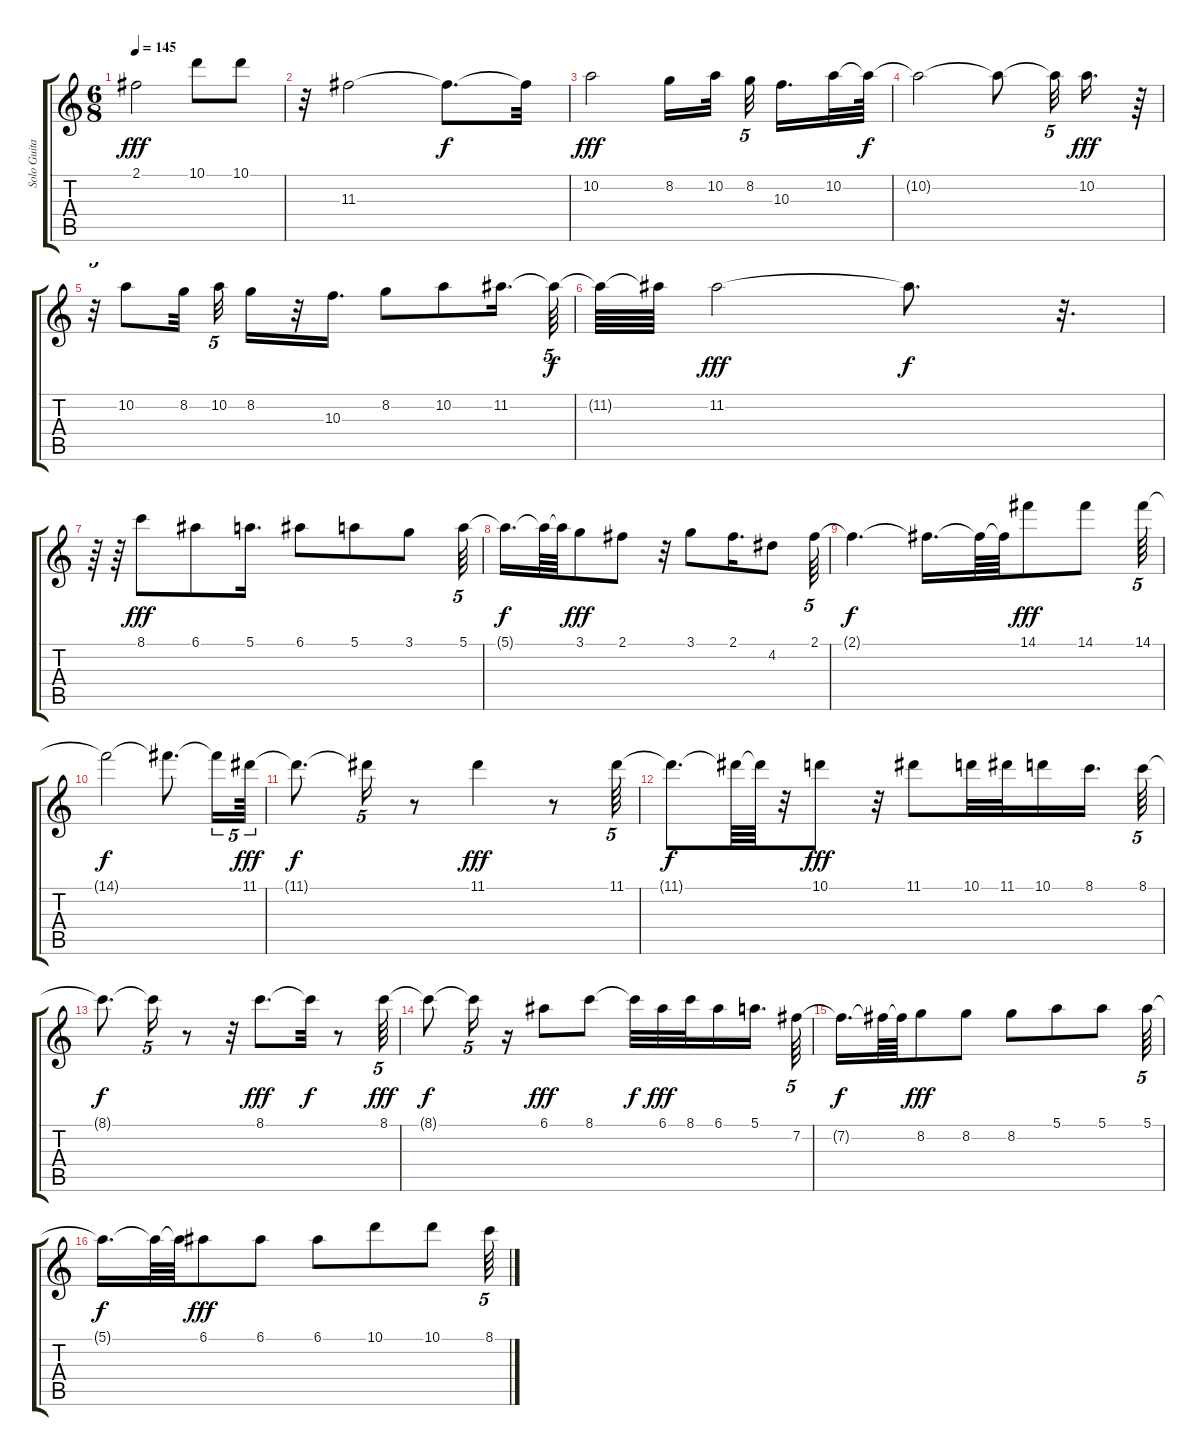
\track ("Solo Guitar" "Solo Guita") {instrument distortionguitar}
\staff {score tabs}
\tuning (E4 B3 G3 D3 A2 E2) {hide}
\ts (6 8)
\tempo 145
\clef g2
\ks c
2.1.2{dy fff} 10.1.8 10.1.8 |
r.32 11.3.2 11.3{t}.8{d dy f} 11.3{t}.32 |
10.2.2{dy fff} 8.2.16 10.2.32{beam splitsecondary} 8.2.32{tu (5 4) beam splitsecondary} 10.3.16{d} 10.2.32 10.2{t}.64{dy f} |
10.2{t}.2 10.2{t}.8 10.2{t}.32{tu (5 4) beam splitsecondary} 10.2.16{d dy fff} r.64 |
r.32{tu (5 4)} 10.2.8 8.2.32{beam splitsecondary} 10.2.32{tu (5 4)} 8.2.16 r.32 10.3.16{d} 8.2.8 10.2.8 11.2.16{d} 11.2{t}.64{tu (5 4) dy f} |
11.2{t}.64 11.2{t}.64 11.2.2{dy fff} 11.2{t}.8{d dy f} r.32{d} |
r.64 r.64 8.1.8{dy fff} 6.1.8 5.1.16{d} 6.1.8 5.1.8 3.1.8 5.1.64{tu (5 4)} |
5.1{t}.16{d dy f} 5.1{t}.64 5.1{t}.64 3.1.8{dy fff} 2.1.8 r.32 3.1.8 2.1.16{d} 4.2.8 2.1.64{tu (5 4)} |
2.1{t}.4{d dy f} 2.1{t}.16{d} 2.1{t}.64 2.1{t}.64 14.1.8{dy fff} 14.1.8 14.1.64{tu (5 4)} |
14.1{t}.2{dy f} 14.1{t}.8{d} 14.1{t}.16{tu (5 4)} 11.1.64{tu (5 4) dy fff} |
11.1{t}.8{d dy f} 11.1{t}.16{tu (5 4)} r.8 11.1.4{dy fff} r.8 11.1.64{tu (5 4)} |
11.1{t}.8{d dy f} 11.1{t}.64 11.1{t}.64 r.32 10.1.8{dy fff} r.32 11.1.8 10.1.32 11.1.32 10.1.16 8.1.16{d} 8.1.64{tu (5 4)} |
8.1{t}.8{d dy f} 8.1{t}.16{tu (5 4)} r.8 r.32 8.1.8{d dy fff} 8.1{t}.32{dy f} r.8 8.1.64{tu (5 4) dy fff} |
8.1{t}.8{dy f} 8.1{t}.16{tu (5 4)} r.16 6.1.8{dy fff} 8.1.8 8.1{t}.32{dy f} 6.1.32{dy fff} 8.1.32 6.1.16 5.1.16{d beam splitsecondary} 7.2.64{tu (5 4)} |
7.2{t}.16{d dy f} 7.2{t}.64 7.2{t}.64 8.2.8{dy fff} 8.2.8 8.2.8 5.1.8 5.1.8 5.1.64{tu (5 4)} |
5.1{t}.16{d dy f} 5.1{t}.64 5.1{t}.64 6.1.8{dy fff} 6.1.8 6.1.8 10.1.8 10.1.8 8.1.64{tu (5 4)}
